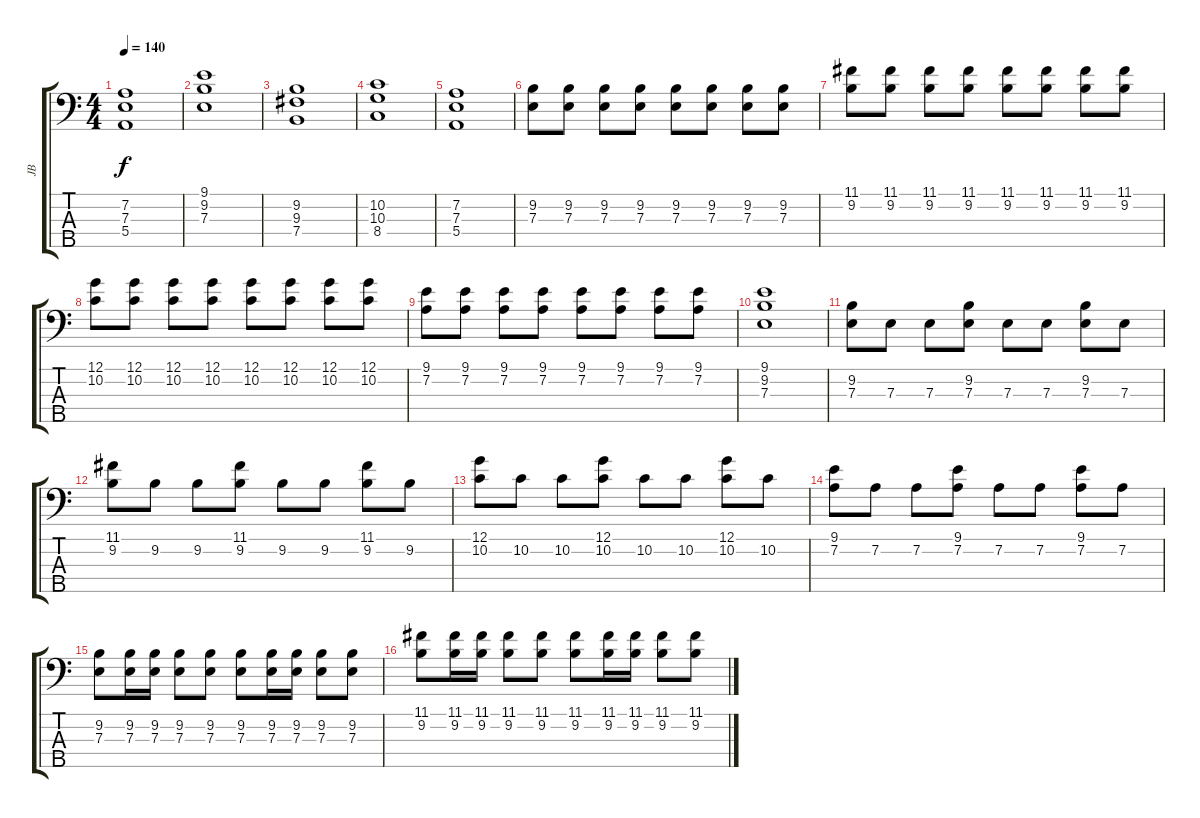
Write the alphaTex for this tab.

\track ("JB" "JB") {instrument electricbassfinger}
\staff {score tabs}
\tuning (G2 D2 A1 E1 B0) {hide}
\ts (4 4)
\tempo 140
\clef f4
\ks c
(7.2 7.3 5.4).1{dy f} |
(9.1 9.2 7.3).1 |
(9.2 9.3 7.4).1 |
(10.2 10.3 8.4).1 |
(7.2 7.3 5.4).1 |
(9.2 7.3).8 (9.2 7.3).8 (9.2 7.3).8 (9.2 7.3).8 (9.2 7.3).8 (9.2 7.3).8 (9.2 7.3).8 (9.2 7.3).8 |
(11.1 9.2).8 (11.1 9.2).8 (11.1 9.2).8 (11.1 9.2).8 (11.1 9.2).8 (11.1 9.2).8 (11.1 9.2).8 (11.1 9.2).8 |
(12.1 10.2).8 (12.1 10.2).8 (12.1 10.2).8 (12.1 10.2).8 (12.1 10.2).8 (12.1 10.2).8 (12.1 10.2).8 (12.1 10.2).8 |
(9.1 7.2).8 (9.1 7.2).8 (9.1 7.2).8 (9.1 7.2).8 (9.1 7.2).8 (9.1 7.2).8 (9.1 7.2).8 (9.1 7.2).8 |
(9.1 9.2 7.3).1 |
(9.2 7.3).8 7.3.8 7.3.8 (9.2 7.3).8 7.3.8 7.3.8 (9.2 7.3).8 7.3.8 |
(11.1 9.2).8 9.2.8 9.2.8 (11.1 9.2).8 9.2.8 9.2.8 (11.1 9.2).8 9.2.8 |
(12.1 10.2).8 10.2.8 10.2.8 (12.1 10.2).8 10.2.8 10.2.8 (12.1 10.2).8 10.2.8 |
(9.1 7.2).8 7.2.8 7.2.8 (9.1 7.2).8 7.2.8 7.2.8 (9.1 7.2).8 7.2.8 |
(9.2 7.3).8 (9.2 7.3).16 (9.2 7.3).16 (9.2 7.3).8 (9.2 7.3).8 (9.2 7.3).8 (9.2 7.3).16 (9.2 7.3).16 (9.2 7.3).8 (9.2 7.3).8 |
(11.1 9.2).8 (11.1 9.2).16 (11.1 9.2).16 (11.1 9.2).8 (11.1 9.2).8 (11.1 9.2).8 (11.1 9.2).16 (11.1 9.2).16 (11.1 9.2).8 (11.1 9.2).8
